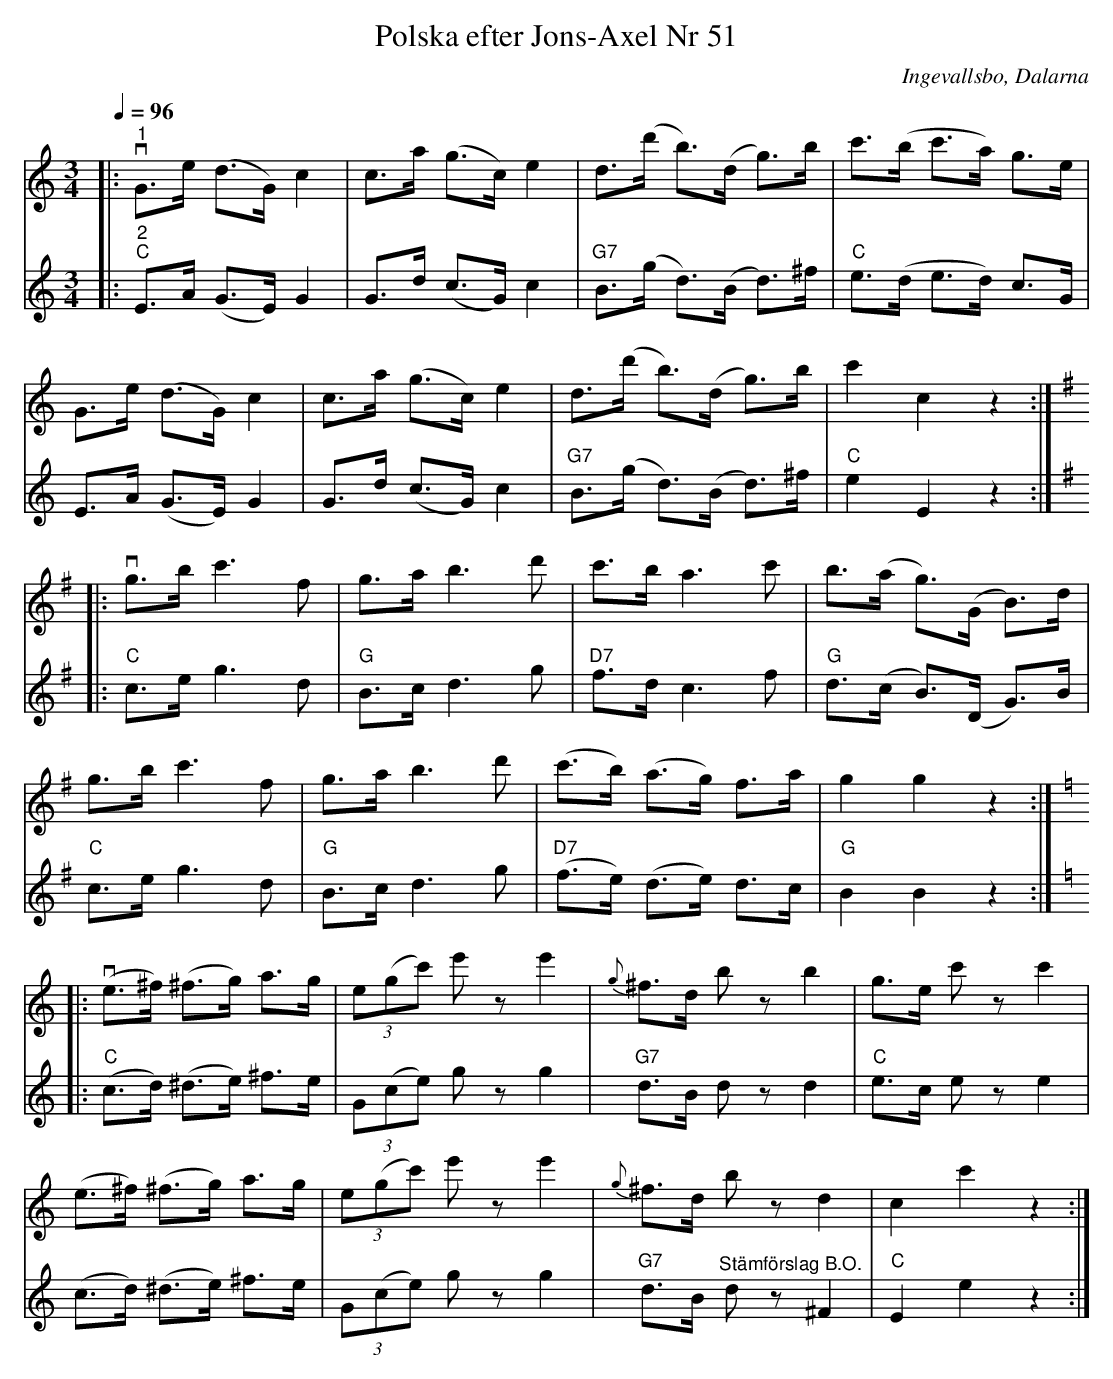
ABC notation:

X:1
T:Polska efter Jons-Axel Nr 51
O:Ingevallsbo, Dalarna
L:1/8
Q:1/4=96
M:3/4
K:C
V:1
|:"^1"v G>e (d>G) c2 | c>a (g>c) e2 | d>(d' b>)(d g>)b | c'>(b c'>a) g>e |
G>e (d>G) c2 | c>a (g>c) e2 | d>(d' b>)(d g>)b | c'2 c2 z2 ::
[K:G]v g>b c'3 f | g>a b3 d' | c'>b a3 c' | b>(a g>)(G B>)d |
g>b c'3 f | g>a b3 d' | (c'>b) (a>g) f>a | g2 g2 z2 ::
[K:C]v (e>^f) (^f>g) a>g | (3e(gc') e' z e'2 | {g} ^f>d b z b2 | g>e c' z c'2 |
(e>^f) (^f>g) a>g | (3e(gc') e' z e'2 |{g} ^f>d b z d2 | c2 c'2 z2 :|
V:2
|:"^2" "C" E>A (G>E) G2 | G>d (c>G) c2 |"G7" B>(g d>)(B d>)^f | "C" e>(d e>d) c>G |
E>A (G>E) G2 | G>d (c>G) c2 |"G7" B>(g d>)(B d>)^f | "C" e2 E2 z2 ::
[K:G] "C" c>e g3 d | "G" B>c d3 g | "D7" f>d c3 f | "G" d>(c B>)(D G>)B |
"C" c>e g3 d | "G" B>c d3 g | "D7" (f>e) (d>e) d>c | "G" B2 B2 z2 ::
[K:C]"C" (c>d) (^d>e) ^f>e | (3G(ce) g z g2 |"G7" d>B d z d2 |"C" e>c e z e2 |
(c>d) (^d>e) ^f>e | (3G(ce) g z g2 | "G7" d>B"^Stämförslag B.O." d z ^F2 |"C" E2 e2 z2 :|
